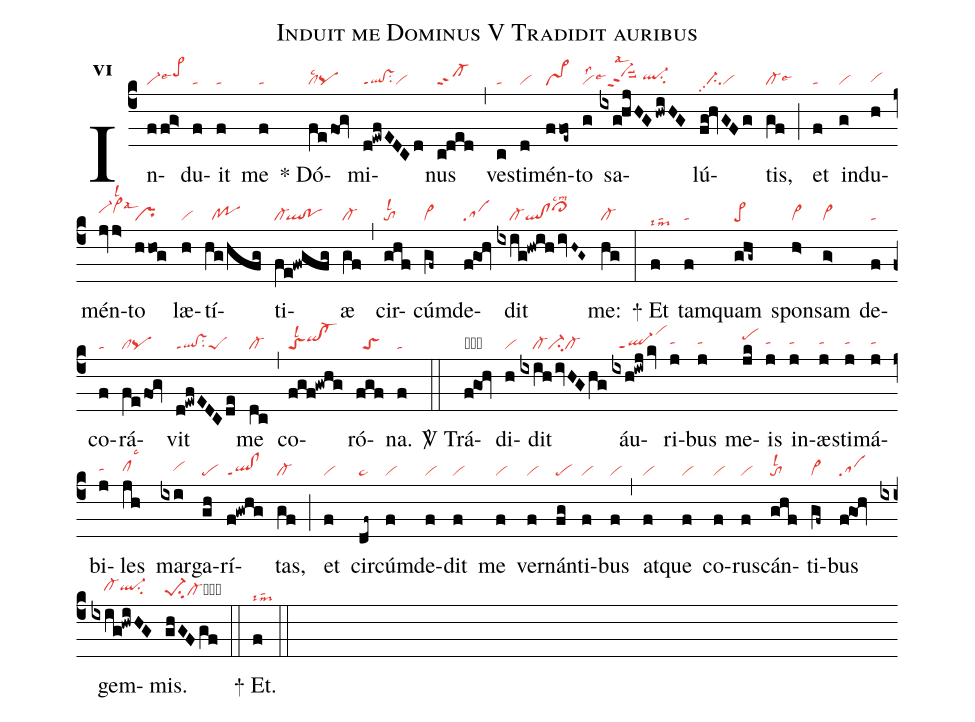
name:Induit me Dominus V Tradidit auribus;
office-part:re;
mode:6;
nabc-lines:1;
%%
initial-style: 1;
name: Induit me Dominus;
mode:6;
office-part: Responsorium;
annotation: Resp.;
annotation: vi;
nabc-lines:1;
%%
(c4) In(ffg>|vi-pe>hjlse7)du(f|ta)it(f|ta) me(f|ta) <sp>*</sp> Dó(fe/fog|cllsc2pq)mi(d!ewfEDCd|ql!vsppt1su2vi)nus(c!ded|cl-ppt2) (,) ves(c|ta)ti(d|vi)mén(ffoe~|vs>)to(g|vilss2) sa(ixghjHG/hwiHG|`vi-hippt2suu2lsal2lse4/ql-hhsu2)lú(fg!hvGFg|//ci-pp2vi)tis,(gf|cl-lse6) (;) et(f|ta) in(g|vi)du(h|vihg)mén(jvj>|vi-hivi>hilsl2lsal6)to(hhog|pr) læ(h|vi)tí(hg/hfg|//cl!po)ti(fe!fwgfg|cl-`ql!po)æ(gf|cl-) (,) cir(ghf|tolsl2)cúm(gf~|vi>)de(f@goh|sa)dit(ixig!hwih/ivH~G~|////cl-ql!clcl>hjlscm2) me:(hg|cl-) (:)
<sp>+</sp> Et(f|talsim8) tam(f|ta)quam(ghg~|pe>) spon(h>|vi>)sam(g>|vi>) de(f|ta)co(f|ta)rá(fe/fog|clpq)vit(d!ewfEDCde|ql!vsppt1su2peS) me(dc|cl-) (,) co(fgf!gwhg|toSlsl2qihi!cl-hi)ró(fgf|//toS)na.(f|ta) (::)

<sp>V/</sp> Trá(f@goh|obsa)di(h|vi)dit(ixih/ivHGhg|////cl-ci-cl-) áu(ixh!iwj/kv|//ql-ppt1vihl)ri(j|tahh)bus(j|tahh) me(jk|pehj)is(j|tahh) in(j|tahh)æs(j|tahh)ti(j|tahh)má(j|tahh)bi(j|tahh)les(jh|clhhlsc3) mar(ixi|////vihh)ga(gh|pe)rí(f!gwhg|ql!clppt1)tas,(gf|cl-) (;) et(f|vi) cir(df~|pe~)cúm(f|vi)de(f|vi)dit(f|vi) me(f|vi) ver(f|vi)nán(fg|pe)ti(f|vi)bus(f|vi) (,) at(f|vi)que(f|vi) co(f|vi)rus(f|vi)cán(ghf|tolsl2)ti(gf~|vi>)bus(f!goh|sa) gem(ixig!hwiHG|////cl-hhql-hhsu2)mis.(ghGFgf|pe-1su2cl-cb) (::)
<sp>+</sp> Et.(f|talsim8) (::)
